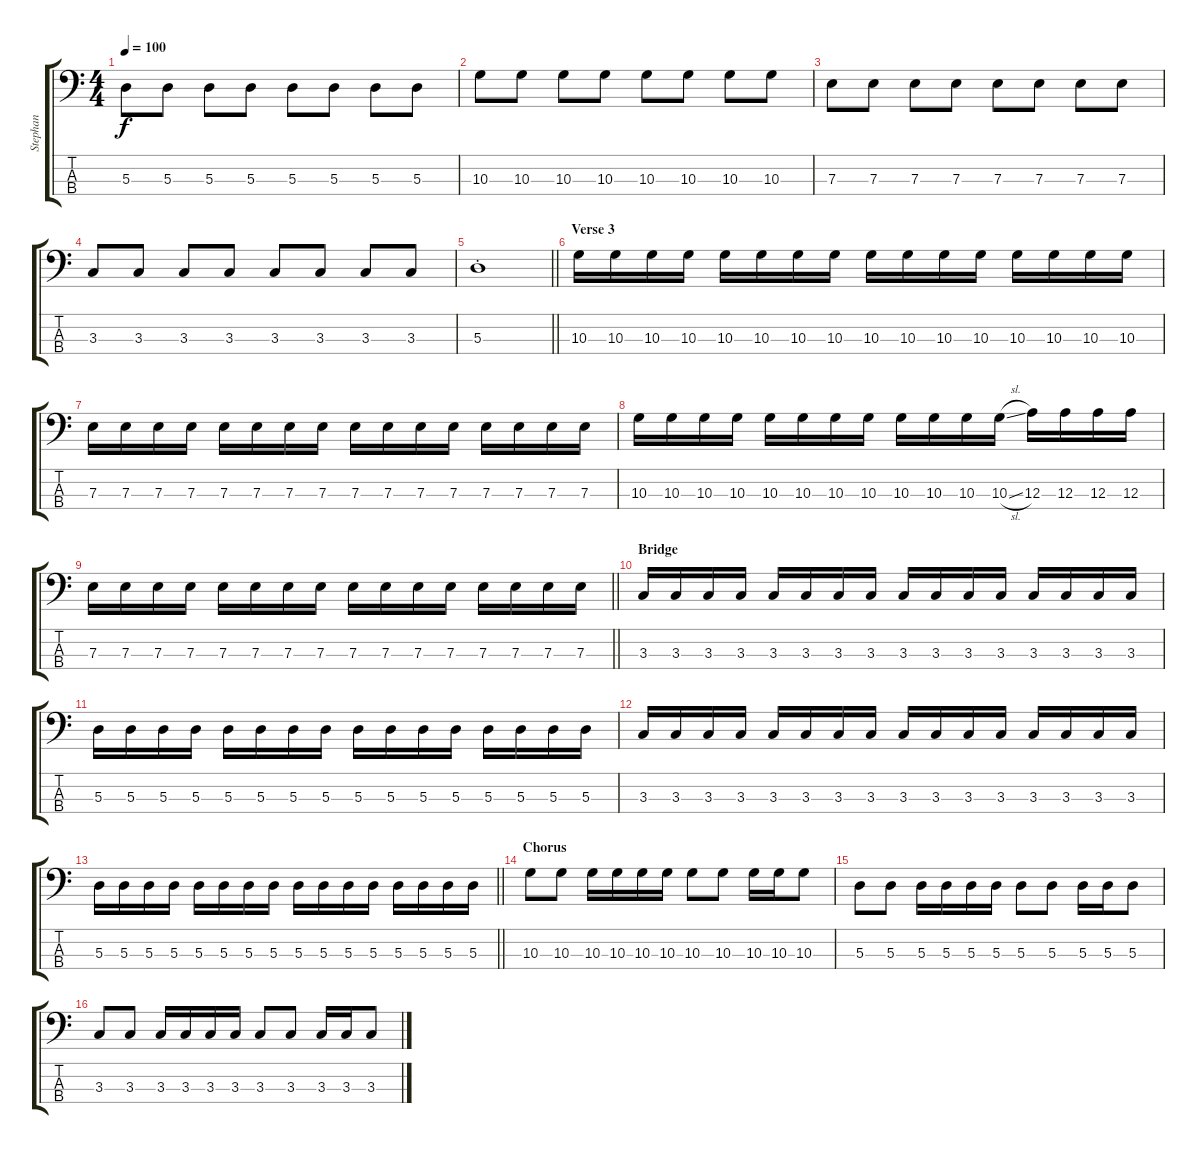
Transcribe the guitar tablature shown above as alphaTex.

\track ("Stephan" "Stephan") {instrument electricbasspick}
\staff {score tabs}
\tuning (G2 D2 A1 E1) {hide}
\ts (4 4)
\tempo 100
\clef f4
\ks c
5.3.8{dy f} 5.3.8 5.3.8 5.3.8 5.3.8 5.3.8 5.3.8 5.3.8 |
10.3.8 10.3.8 10.3.8 10.3.8 10.3.8 10.3.8 10.3.8 10.3.8 |
7.3.8 7.3.8 7.3.8 7.3.8 7.3.8 7.3.8 7.3.8 7.3.8 |
3.3.8 3.3.8 3.3.8 3.3.8 3.3.8 3.3.8 3.3.8 3.3.8 |
\barLineRight lightlight
5.3{st}.1 |
\section ("" "Verse 3")
10.3.16 10.3.16 10.3.16 10.3.16 10.3.16 10.3.16 10.3.16 10.3.16 10.3.16 10.3.16 10.3.16 10.3.16 10.3.16 10.3.16 10.3.16 10.3.16 |
7.3.16 7.3.16 7.3.16 7.3.16 7.3.16 7.3.16 7.3.16 7.3.16 7.3.16 7.3.16 7.3.16 7.3.16 7.3.16 7.3.16 7.3.16 7.3.16 |
10.3.16 10.3.16 10.3.16 10.3.16 10.3.16 10.3.16 10.3.16 10.3.16 10.3.16 10.3.16 10.3.16 10.3{sl}.16 12.3.16 12.3.16 12.3.16 12.3.16 |
\barLineRight lightlight
7.3.16 7.3.16 7.3.16 7.3.16 7.3.16 7.3.16 7.3.16 7.3.16 7.3.16 7.3.16 7.3.16 7.3.16 7.3.16 7.3.16 7.3.16 7.3.16 |
\section ("" "Bridge")
3.3.16 3.3.16 3.3.16 3.3.16 3.3.16 3.3.16 3.3.16 3.3.16 3.3.16 3.3.16 3.3.16 3.3.16 3.3.16 3.3.16 3.3.16 3.3.16 |
5.3.16 5.3.16 5.3.16 5.3.16 5.3.16 5.3.16 5.3.16 5.3.16 5.3.16 5.3.16 5.3.16 5.3.16 5.3.16 5.3.16 5.3.16 5.3.16 |
3.3.16 3.3.16 3.3.16 3.3.16 3.3.16 3.3.16 3.3.16 3.3.16 3.3.16 3.3.16 3.3.16 3.3.16 3.3.16 3.3.16 3.3.16 3.3.16 |
\barLineRight lightlight
5.3.16 5.3.16 5.3.16 5.3.16 5.3.16 5.3.16 5.3.16 5.3.16 5.3.16 5.3.16 5.3.16 5.3.16 5.3.16 5.3.16 5.3.16 5.3.16 |
\section ("" "Chorus")
10.3.8 10.3.8 10.3.16 10.3.16 10.3.16 10.3.16 10.3.8 10.3.8 10.3.16 10.3.16 10.3.8 |
5.3.8 5.3.8 5.3.16 5.3.16 5.3.16 5.3.16 5.3.8 5.3.8 5.3.16 5.3.16 5.3.8 |
3.3.8 3.3.8 3.3.16 3.3.16 3.3.16 3.3.16 3.3.8 3.3.8 3.3.16 3.3.16 3.3.8
